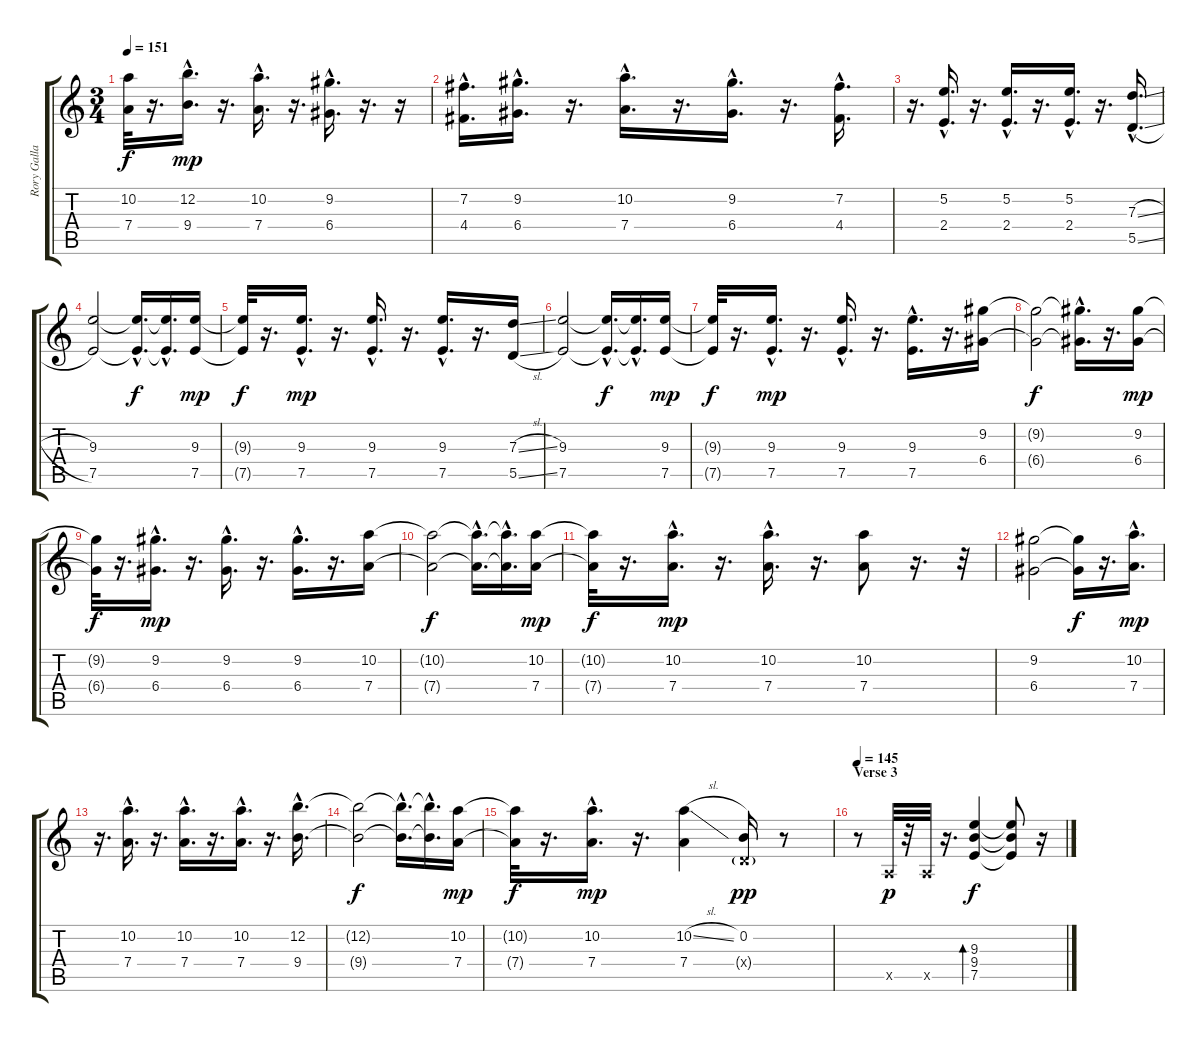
\track ("Rory Gallagher" "Rory Galla") {instrument overdrivenguitar}
\staff {score tabs}
\tuning (E4 B3 G3 D3 A2 E2) {hide}
\ts (3 4)
\tempo 151
\clef g2
\ks c
(10.2{t} 7.4{t}).32{dy f} r.16{d} (12.2{hac} 9.4{hac}).16{d dy mp} r.16{d} (10.2{hac} 7.4{hac}).16{d} r.16{d} (9.2{hac} 6.4{hac}).16{d} r.16{d} r.16 |
(7.2{hac} 4.4{hac}).16{d} (9.2{hac} 6.4{hac}).16{d} r.16{d} (10.2{hac} 7.4{hac}).16{d} r.16{d} (9.2{hac} 6.4{hac}).16{d} r.16{d} (7.2{hac} 4.4{hac}).16{d} |
r.16{d} (5.2{hac} 2.4{hac}).16{d} r.16{d} (5.2{hac} 2.4{hac}).16{d} r.16{d} (5.2{hac} 2.4{hac}).16{d} r.16{d} (7.3{sl hac} 5.5{sl hac}).16{d} |
(9.3 7.5).2 (9.3{hac t} 7.5{hac t}).16{d dy f} (9.3{hac t} 7.5{hac t}).16{d} (9.3 7.5).16{dy mp} |
(9.3{t} 7.5{t}).32{dy f} r.16{d} (9.3{hac} 7.5{hac}).16{d dy mp} r.16{d} (9.3{hac} 7.5{hac}).16{d} r.16{d} (9.3{hac} 7.5{hac}).16{d} r.16{d} (7.3{sl} 5.5{sl}).16 |
(9.3 7.5).2 (9.3{hac t} 7.5{hac t}).16{d dy f} (9.3{hac t} 7.5{hac t}).16{d} (9.3 7.5).16{dy mp} |
(9.3{t} 7.5{t}).32{dy f} r.16{d} (9.3{hac} 7.5{hac}).16{d dy mp} r.16{d} (9.3{hac} 7.5{hac}).16{d} r.16{d} (9.3{hac} 7.5{hac}).16{d} r.16{d} (9.2 6.4).16 |
(9.2{t} 6.4{t}).2{dy f} (9.2{hac t} 6.4{hac t}).16{d} r.16{d} (9.2 6.4).16{dy mp} |
(9.2{t} 6.4{t}).32{dy f} r.16{d} (9.2{hac} 6.4{hac}).16{d dy mp} r.16{d} (9.2{hac} 6.4{hac}).16{d} r.16{d} (9.2{hac} 6.4{hac}).16{d} r.16{d} (10.2 7.4).16 |
(10.2{t} 7.4{t}).2{dy f} (10.2{hac t} 7.4{hac t}).16{d} (10.2{hac t} 7.4{hac t}).16{d} (10.2 7.4).16{dy mp} |
(10.2{t} 7.4{t}).32{dy f} r.16{d} (10.2{hac} 7.4{hac}).16{d dy mp} r.16{d} (10.2{hac} 7.4{hac}).16{d} r.16{d} (10.2 7.4).8 r.16{d} r.32 |
(9.2 6.4).2 (9.2{t} 6.4{t}).16{dy f} r.16{d} (10.2{hac} 7.4{hac}).16{d dy mp} |
r.16{d} (10.2{hac} 7.4{hac}).16{d} r.16{d} (10.2{hac} 7.4{hac}).16{d} r.16{d} (10.2{hac} 7.4{hac}).16{d} r.16{d} (12.2{hac} 9.4{hac}).16{d} |
(12.2{t} 9.4{t}).2{dy f} (12.2{hac t} 9.4{hac t}).16{d} (12.2{hac t} 9.4{hac t}).16{d} (10.2 7.4).16{dy mp} |
(10.2{t} 7.4{t}).32{dy f} r.16{d} (10.2{hac} 7.4{hac}).16{d dy mp} r.16{d} (10.2{sl} 7.4).4 (0.2 0.4{g x}).16{dy pp} r.8 |
\section ("" "Verse 3")
\tempo 145
r.8 0.5{x}.32{dy p} r.32 0.5{x}.32 r.16{d} (9.3 9.4 7.5).4{bd 120 dy f} (9.3{t} 9.4{t} 7.5{t}).8 r.16
